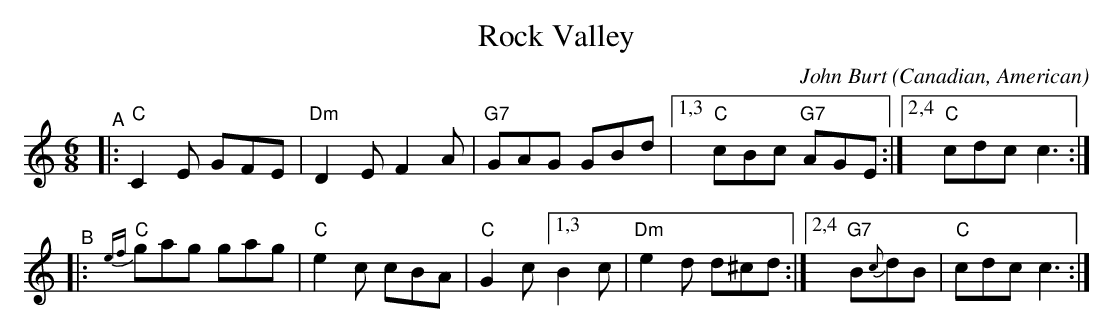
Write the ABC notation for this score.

X:1
T: Rock Valley
C: John Burt
O: Canadian, American
M: 6/8
L: 1/8
K: C
"^A"|:\
"C"C2E GFE | "Dm"D2E F2A | "G7"GAG GBd |\
[1,3 "C"cBc "G7"AGE :|[2,4 "C"cdc c3 :|
"^B"|:{ef}\
"C"gag gag | "C"e2c cBA | "C"G2c \
[1,3 B2c | "Dm"e2d d^cd :|[2,4 "G7"B{c}dB | "C"cdc c3 :|
